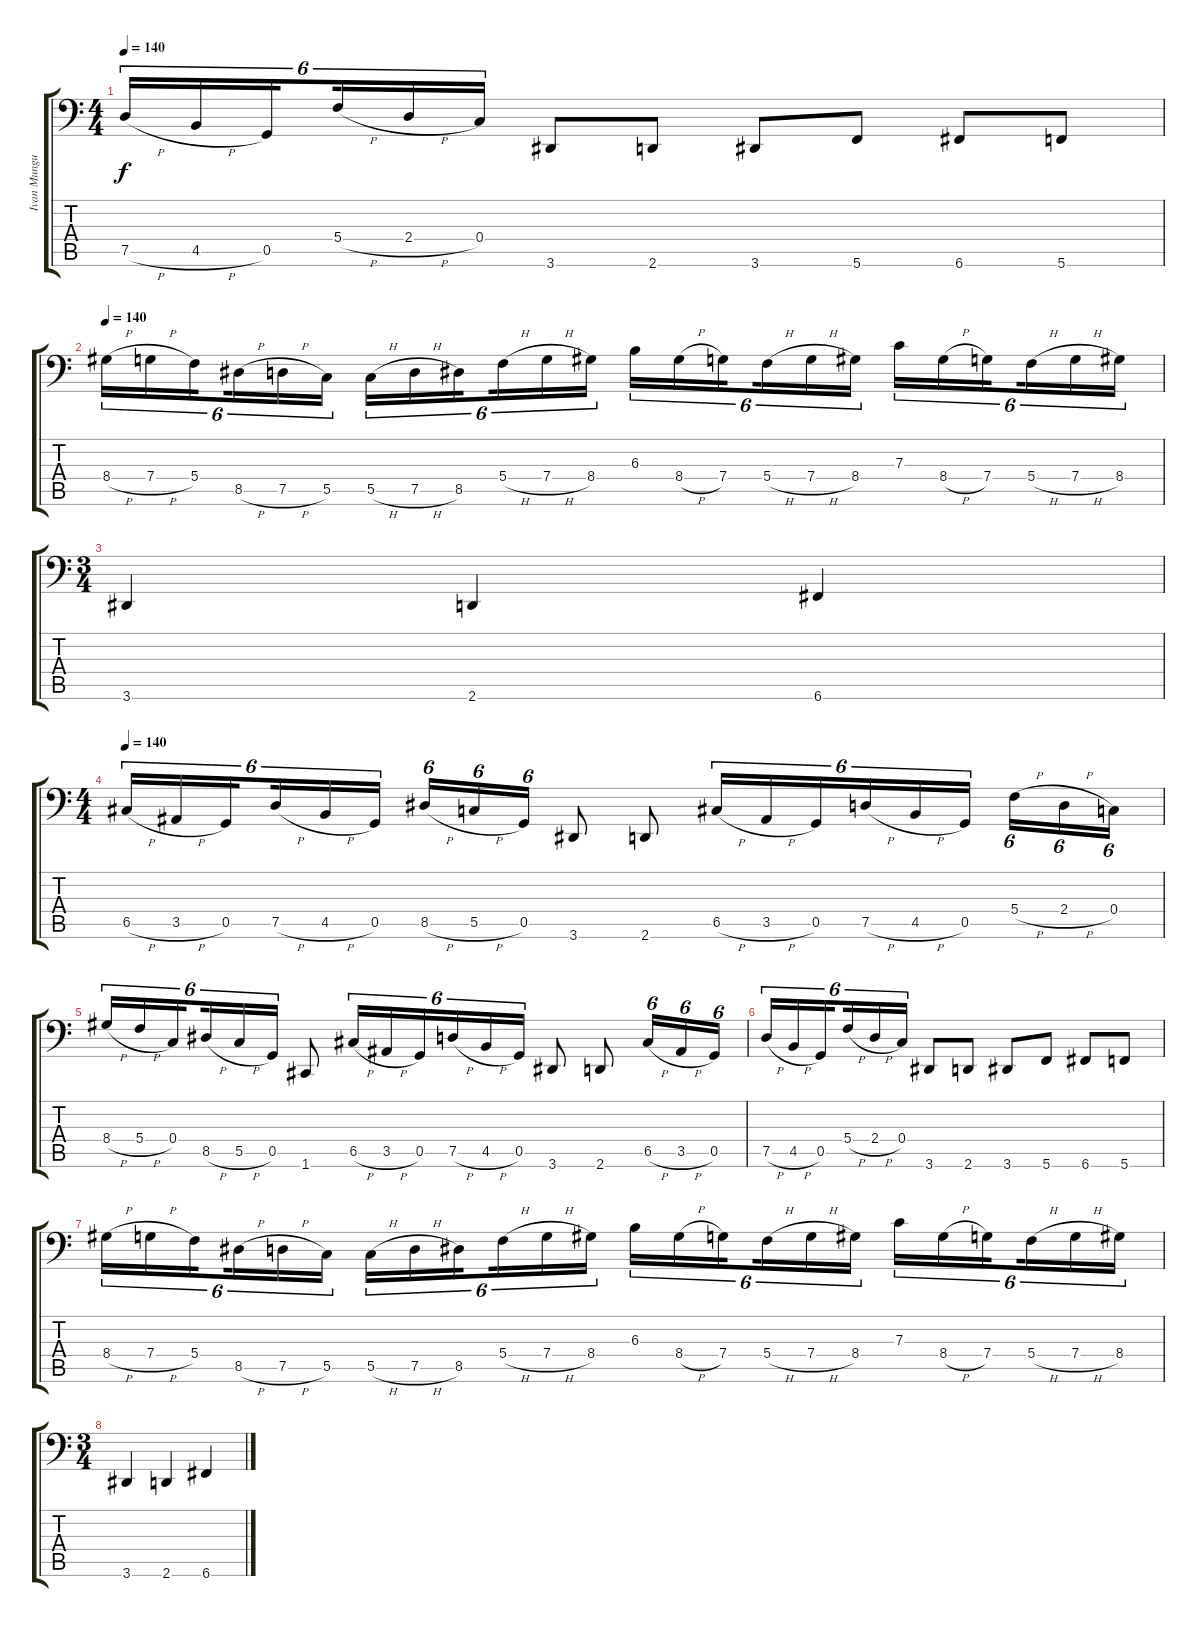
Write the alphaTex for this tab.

\track ("Ivan Munguia" "Ivan Mungu") {instrument electricbassfinger}
\staff {score tabs}
\tuning (D3 A2 F2 C2 G1 C1) {hide}
\ts (4 4)
\tempo 140
\clef f4
\ks c
7.5{h}.16{tu (6 4) dy f} 4.5{h}.16{tu (6 4)} 0.5.16{tu (6 4) beam splitsecondary} 5.4{h}.16{tu (6 4)} 2.4{h}.16{tu (6 4)} 0.4.16{tu (6 4)} 3.6.8 2.6.8 3.6.8 5.6.8 6.6.8 5.6.8 |
\tempo 140
8.4{h}.16{tu (6 4)} 7.4{h}.16{tu (6 4)} 5.4.16{tu (6 4) beam splitsecondary} 8.5{h}.16{tu (6 4)} 7.5{h}.16{tu (6 4)} 5.5.16{tu (6 4)} 5.5{h}.16{tu (6 4)} 7.5{h}.16{tu (6 4)} 8.5.16{tu (6 4) beam splitsecondary} 5.4{h}.16{tu (6 4)} 7.4{h}.16{tu (6 4)} 8.4.16{tu (6 4)} 6.3.16{tu (6 4)} 8.4{h}.16{tu (6 4)} 7.4.16{tu (6 4) beam splitsecondary} 5.4{h}.16{tu (6 4)} 7.4{h}.16{tu (6 4)} 8.4.16{tu (6 4)} 7.3.16{tu (6 4)} 8.4{h}.16{tu (6 4)} 7.4.16{tu (6 4) beam splitsecondary} 5.4{h}.16{tu (6 4)} 7.4{h}.16{tu (6 4)} 8.4.16{tu (6 4)} |
\ts (3 4)
3.6.4 2.6.4 6.6.4 |
\ts (4 4)
\tempo 140
6.5{h}.16{tu (6 4)} 3.5{h}.16{tu (6 4)} 0.5.16{tu (6 4) beam splitsecondary} 7.5{h}.16{tu (6 4)} 4.5{h}.16{tu (6 4)} 0.5.16{tu (6 4)} 8.5{h}.16{tu (6 4)} 5.5{h}.16{tu (6 4)} 0.5.16{tu (6 4)} 3.6.8 2.6.8 6.5{h}.16{tu (6 4)} 3.5{h}.16{tu (6 4)} 0.5.16{tu (6 4)} 7.5{h}.16{tu (6 4)} 4.5{h}.16{tu (6 4)} 0.5.16{tu (6 4) beam splitsecondary} 5.4{h}.16{tu (6 4)} 2.4{h}.16{tu (6 4)} 0.4.16{tu (6 4)} |
8.4{h}.16{tu (6 4)} 5.4{h}.16{tu (6 4)} 0.4.16{tu (6 4) beam splitsecondary} 8.5{h}.16{tu (6 4)} 5.5{h}.16{tu (6 4)} 0.5.16{tu (6 4)} 1.6.8 6.5{h}.16{tu (6 4)} 3.5{h}.16{tu (6 4)} 0.5.16{tu (6 4)} 7.5{h}.16{tu (6 4)} 4.5{h}.16{tu (6 4)} 0.5.16{tu (6 4)} 3.6.8 2.6.8 6.5{h}.16{tu (6 4)} 3.5{h}.16{tu (6 4)} 0.5.16{tu (6 4)} |
7.5{h}.16{tu (6 4)} 4.5{h}.16{tu (6 4)} 0.5.16{tu (6 4) beam splitsecondary} 5.4{h}.16{tu (6 4)} 2.4{h}.16{tu (6 4)} 0.4.16{tu (6 4)} 3.6.8 2.6.8 3.6.8 5.6.8 6.6.8 5.6.8 |
8.4{h}.16{tu (6 4)} 7.4{h}.16{tu (6 4)} 5.4.16{tu (6 4) beam splitsecondary} 8.5{h}.16{tu (6 4)} 7.5{h}.16{tu (6 4)} 5.5.16{tu (6 4)} 5.5{h}.16{tu (6 4)} 7.5{h}.16{tu (6 4)} 8.5.16{tu (6 4) beam splitsecondary} 5.4{h}.16{tu (6 4)} 7.4{h}.16{tu (6 4)} 8.4.16{tu (6 4)} 6.3.16{tu (6 4)} 8.4{h}.16{tu (6 4)} 7.4.16{tu (6 4) beam splitsecondary} 5.4{h}.16{tu (6 4)} 7.4{h}.16{tu (6 4)} 8.4.16{tu (6 4)} 7.3.16{tu (6 4)} 8.4{h}.16{tu (6 4)} 7.4.16{tu (6 4) beam splitsecondary} 5.4{h}.16{tu (6 4)} 7.4{h}.16{tu (6 4)} 8.4.16{tu (6 4)} |
\ts (3 4)
3.6.4 2.6.4 6.6.4
